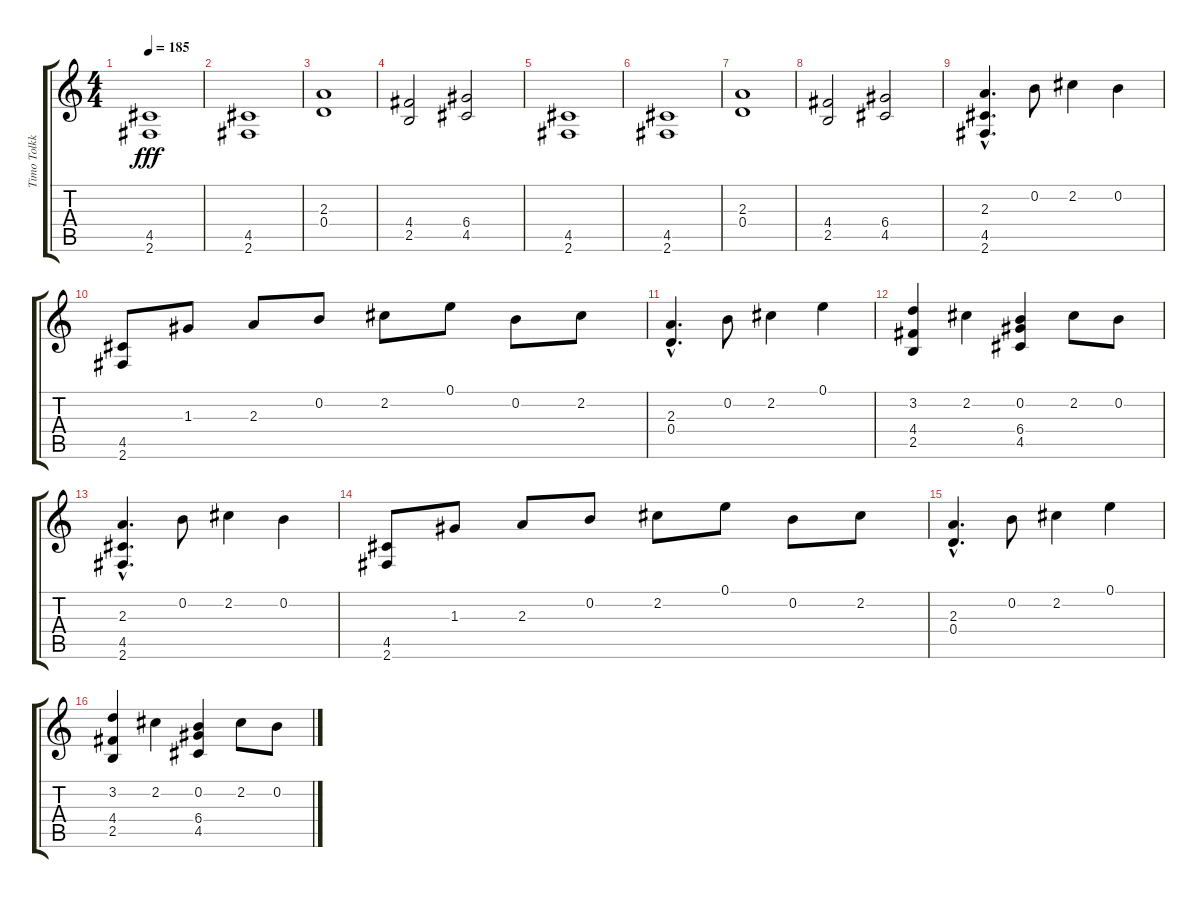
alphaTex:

\track ("Timo Tolkki" "Timo Tolkk") {instrument overdrivenguitar}
\staff {score tabs}
\tuning (E4 B3 G3 D3 A2 E2) {hide}
\ts (4 4)
\tempo 185
\clef g2
\ks c
(4.5 2.6).1{dy fff instrument overdrivenguitar} |
(4.5 2.6).1 |
(2.3 0.4).1 |
(4.4 2.5).2 (6.4 4.5).2 |
(4.5 2.6).1 |
(4.5 2.6).1 |
(2.3 0.4).1 |
(4.4 2.5).2 (6.4 4.5).2 |
(2.3{hac} 4.5{hac} 2.6{hac}).4{d} 0.2.8 2.2.4 0.2.4 |
(4.5 2.6).8 1.3.8 2.3.8 0.2.8 2.2.8 0.1.8 0.2.8 2.2.8 |
(2.3{hac} 0.4{hac}).4{d} 0.2.8 2.2.4 0.1.4 |
(3.2 4.4 2.5).4 2.2.4 (0.2 6.4 4.5).4 2.2.8 0.2.8 |
(2.3{hac} 4.5{hac} 2.6{hac}).4{d} 0.2.8 2.2.4 0.2.4 |
(4.5 2.6).8 1.3.8 2.3.8 0.2.8 2.2.8 0.1.8 0.2.8 2.2.8 |
(2.3{hac} 0.4{hac}).4{d} 0.2.8 2.2.4 0.1.4 |
(3.2 4.4 2.5).4 2.2.4 (0.2 6.4 4.5).4 2.2.8 0.2.8
